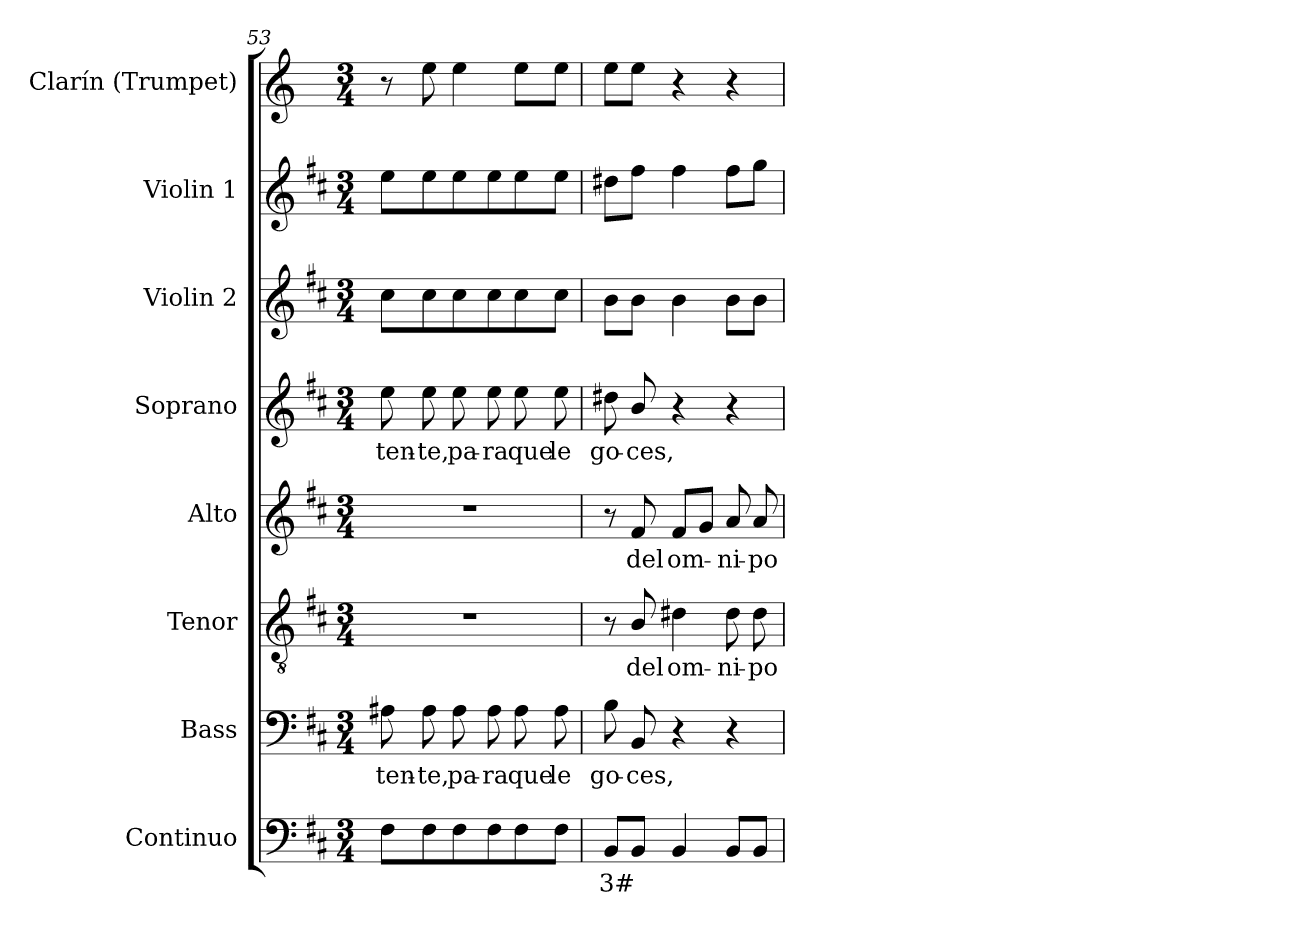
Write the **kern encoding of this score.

**kern	**text	**kern	**text	**kern	**text	**kern	**text	**kern	**text	**kern	**kern	**kern
*part8	*part8	*part7	*part7	*part6	*part6	*part5	*part5	*part4	*part4	*part3	*part2	*part1
*staff8	*staff8	*staff7	*staff7	*staff6	*staff6	*staff5	*staff5	*staff4	*staff4	*staff3	*staff2	*staff1
*I"Continuo	*	*I"Bass	*	*I"Tenor	*	*I"Alto	*	*I"Soprano	*	*I"Violin 2	*I"Violin 1	*I"Clarín (Trumpet)
*I'Cont.	*	*I'B.	*	*I'T.	*	*I'A.	*	*I'S.	*	*I'Vln. 2	*I'Vln. 1	*I'Tpt.
*clefF4	*	*clefF4	*	*clefGv2	*	*clefG2	*	*clefG2	*	*clefG2	*clefG2	*clefG2
*	*	*	*	*ITrd7c12	*	*	*	*	*	*	*	*ITrd-1c-2
*k[f#c#]	*	*k[f#c#]	*	*k[f#c#]	*	*k[f#c#]	*	*k[f#c#]	*	*k[f#c#]	*k[f#c#]	*k[f#c#]
*D:	*	*D:	*	*D:	*	*D:	*	*D:	*	*D:	*D:	*D:
*M3/4	*	*M3/4	*	*M3/4	*	*M3/4	*	*M3/4	*	*M3/4	*M3/4	*M3/4
=53	=53	=53	=53	=53	=53	=53	=53	=53	=53	=53	=53	=53
!	!	!	!LO:LY:b:color=#000000	!LO:N:vis=1	!	!LO:N:vis=1	!	!	!	!	!	!
!	!	!	!	!	!	!	!	!	!LO:LY:b:color=#000000	!	!	!
8F#i\L	.	8A#Xi\	-ten-	2.r	.	2.r	.	8eei\	-ten-	8cc#i\L	8eei\L	8r
!	!	!	!LO:LY:b:color=#000000	!	!	!	!	!	!	!	!	!
!	!	!	!	!	!	!	!	!	!LO:LY:b:color=#000000	!	!	!
8F#i\	.	8A#i\	-te,	.	.	.	.	8eei\	-te,	8cc#i\	8eei\	8ff#i\
!	!	!	!LO:LY:b:color=#000000	!	!	!	!	!	!	!	!	!
!	!	!	!	!	!	!	!	!	!LO:LY:b:color=#000000	!	!	!
8F#i\	.	8A#i\	pa-	.	.	.	.	8eei\	pa-	8cc#i\	8eei\	4ff#i\
!	!	!	!LO:LY:b:color=#000000	!	!	!	!	!	!	!	!	!
!	!	!	!	!	!	!	!	!	!LO:LY:b:color=#000000	!	!	!
8F#i\	.	8A#i\	-ra	.	.	.	.	8eei\	-ra	8cc#i\	8eei\	.
!	!	!	!LO:LY:b:color=#000000	!	!	!	!	!	!	!	!	!
!	!	!	!	!	!	!	!	!	!LO:LY:b:color=#000000	!	!	!
8F#i\	.	8A#i\	que	.	.	.	.	8eei\	que	8cc#i\	8eei\	8ff#i\L
!	!	!	!LO:LY:b:color=#000000	!	!	!	!	!	!	!	!	!
!	!	!	!	!	!	!	!	!	!LO:LY:b:color=#000000	!	!	!
8F#i\J	.	8A#i\	le	.	.	.	.	8eei\	le	8cc#i\J	8eei\J	8ff#i\J
=54	=54	=54	=54	=54	=54	=54	=54	=54	=54	=54	=54	=54
!	!LO:LY:b:color=#000000	!	!	!	!	!	!	!	!	!	!	!
!	!	!	!LO:LY:b:color=#000000	!	!	!	!	!	!	!	!	!
!	!	!	!	!	!	!	!	!	!LO:LY:b:color=#000000	!	!	!
8BBi/L	3#	8Bi\	go-	8r	.	8r	.	8dd#Xi\	go-	8bi\L	8dd#Xi\L	8ff#i\L
!	!	!	!LO:LY:b:color=#000000	!	!	!	!	!	!	!	!	!
!	!	!	!	!	!LO:LY:b:color=#000000	!	!	!	!	!	!	!
!	!	!	!	!	!	!	!LO:LY:b:color=#000000	!	!	!	!	!
!	!	!	!	!	!	!	!	!	!LO:LY:b:color=#000000	!	!	!
8BBi/J	.	8BBi/	-ces,	8BBi/	del	8f#i/	del	8bi/	-ces,	8bi\J	8ff#i\J	8ff#i\J
!	!	!	!	!	!LO:LY:b:color=#000000	!	!	!	!	!	!	!
!	!	!	!	!	!	!	!LO:LY:b:color=#000000	!	!	!	!	!
4BBi/	.	4r	.	4D#Xi\	om-	8f#i/L	om-	4r	.	4bi\	4ff#i\	4r
.	.	.	.	.	.	8gi/J	.	.	.	.	.	.
!	!	!	!	!	!LO:LY:b:color=#000000	!	!	!	!	!	!	!
!	!	!	!	!	!	!	!LO:LY:b:color=#000000	!	!	!	!	!
8BBi/L	.	4r	.	8D#i\	-ni-	8ai/	-ni-	4r	.	8bi\L	8ff#i\L	4r
!	!	!	!	!	!LO:LY:b:color=#000000	!	!	!	!	!	!	!
!	!	!	!	!	!	!	!LO:LY:b:color=#000000	!	!	!	!	!
8BBi/J	.	.	.	8D#i\	-po-	8ai/	-po-	.	.	8bi\J	8ggi\J	.
=	=	=	=	=	=	=	=	=	=	=	=	=
*-	*-	*-	*-	*-	*-	*-	*-	*-	*-	*-	*-	*-
